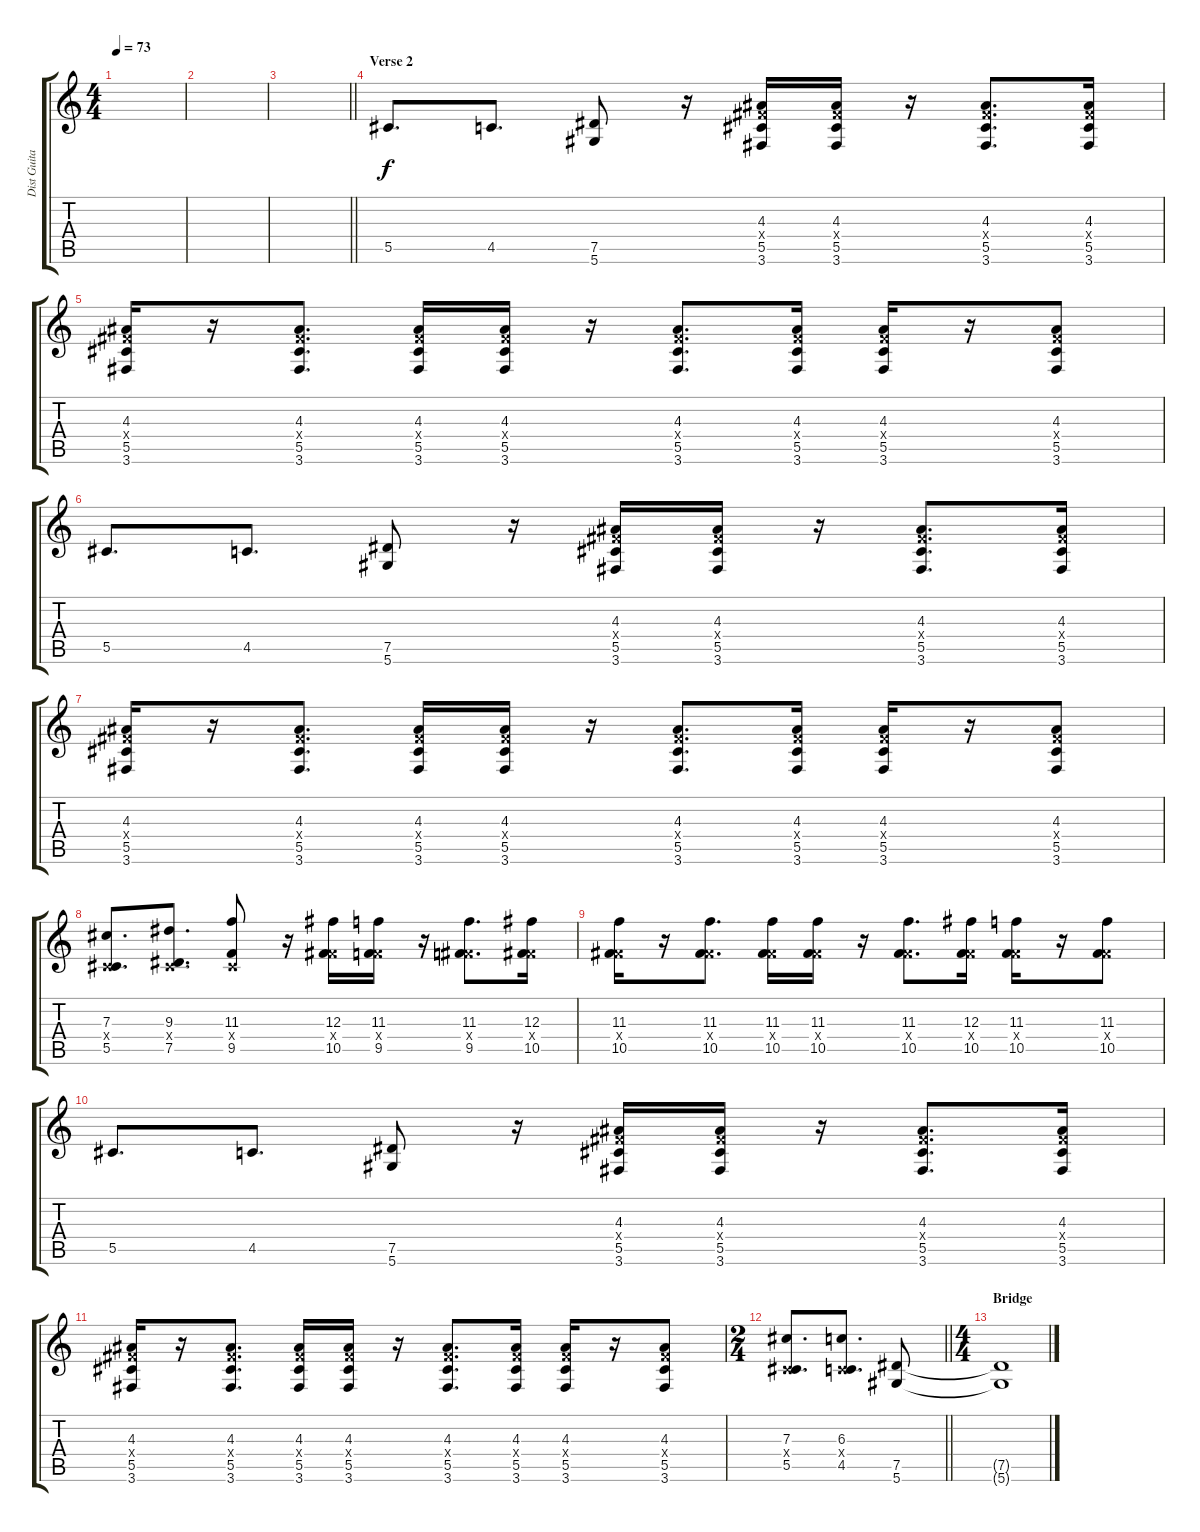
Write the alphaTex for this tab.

\track ("Dist Guitar 2" "Dist Guita") {instrument overdrivenguitar}
\staff {score tabs}
\tuning (Eb4 Bb3 Gb3 Db3 Ab2 Eb2) {hide}
\ts (4 4)
\tempo 73
\clef g2
\ks c
|
|
\barLineRight lightlight
|
\section ("" "Verse 2")
5.5.8{d} 4.5.8{d} (7.5 5.6).8 r.16 (4.3 5.4{x} 5.5 3.6).16 (4.3 5.4{x} 5.5 3.6).16 r.16 (4.3 5.4{x} 5.5 3.6).8{d} (4.3 5.4{x} 5.5 3.6).16 |
(4.3 5.4{x} 5.5 3.6).16 r.16 (4.3 5.4{x} 5.5 3.6).8{d} (4.3 5.4{x} 5.5 3.6).16 (4.3 5.4{x} 5.5 3.6).16 r.16 (4.3 5.4{x} 5.5 3.6).8{d} (4.3 5.4{x} 5.5 3.6).16 (4.3 5.4{x} 5.5 3.6).16 r.16 (4.3 5.4{x} 5.5 3.6).8 |
5.5.8{d} 4.5.8{d} (7.5 5.6).8 r.16 (4.3 5.4{x} 5.5 3.6).16 (4.3 5.4{x} 5.5 3.6).16 r.16 (4.3 5.4{x} 5.5 3.6).8{d} (4.3 5.4{x} 5.5 3.6).16 |
(4.3 5.4{x} 5.5 3.6).16 r.16 (4.3 5.4{x} 5.5 3.6).8{d} (4.3 5.4{x} 5.5 3.6).16 (4.3 5.4{x} 5.5 3.6).16 r.16 (4.3 5.4{x} 5.5 3.6).8{d} (4.3 5.4{x} 5.5 3.6).16 (4.3 5.4{x} 5.5 3.6).16 r.16 (4.3 5.4{x} 5.5 3.6).8 |
(7.3 0.4{x} 5.5).8{d} (9.3 0.4{x} 7.5).8{d} (11.3 0.4{x} 9.5).8 r.16 (12.3 5.4{x} 10.5).16 (11.3 5.4{x} 9.5).16 r.16 (11.3 5.4{x} 9.5).8{d} (12.3 5.4{x} 10.5).16 |
(11.3 5.4{x} 10.5).16 r.16 (11.3 5.4{x} 10.5).8{d} (11.3 5.4{x} 10.5).16 (11.3 5.4{x} 10.5).16 r.16 (11.3 5.4{x} 10.5).8{d} (12.3 5.4{x} 10.5).16 (11.3 5.4{x} 10.5).16 r.16 (11.3 5.4{x} 10.5).8 |
5.5.8{d} 4.5.8{d} (7.5 5.6).8 r.16 (4.3 5.4{x} 5.5 3.6).16 (4.3 5.4{x} 5.5 3.6).16 r.16 (4.3 5.4{x} 5.5 3.6).8{d} (4.3 5.4{x} 5.5 3.6).16 |
(4.3 5.4{x} 5.5 3.6).16 r.16 (4.3 5.4{x} 5.5 3.6).8{d} (4.3 5.4{x} 5.5 3.6).16 (4.3 5.4{x} 5.5 3.6).16 r.16 (4.3 5.4{x} 5.5 3.6).8{d} (4.3 5.4{x} 5.5 3.6).16 (4.3 5.4{x} 5.5 3.6).16 r.16 (4.3 5.4{x} 5.5 3.6).8 |
\ts (2 4)
\barLineRight lightlight
(7.3 0.4{x} 5.5).8{d} (6.3 0.4{x} 4.5).8{d} (7.5 5.6).8 |
\ts (4 4)
\section ("" "Bridge")
(7.5{t} 5.6{t}).1
